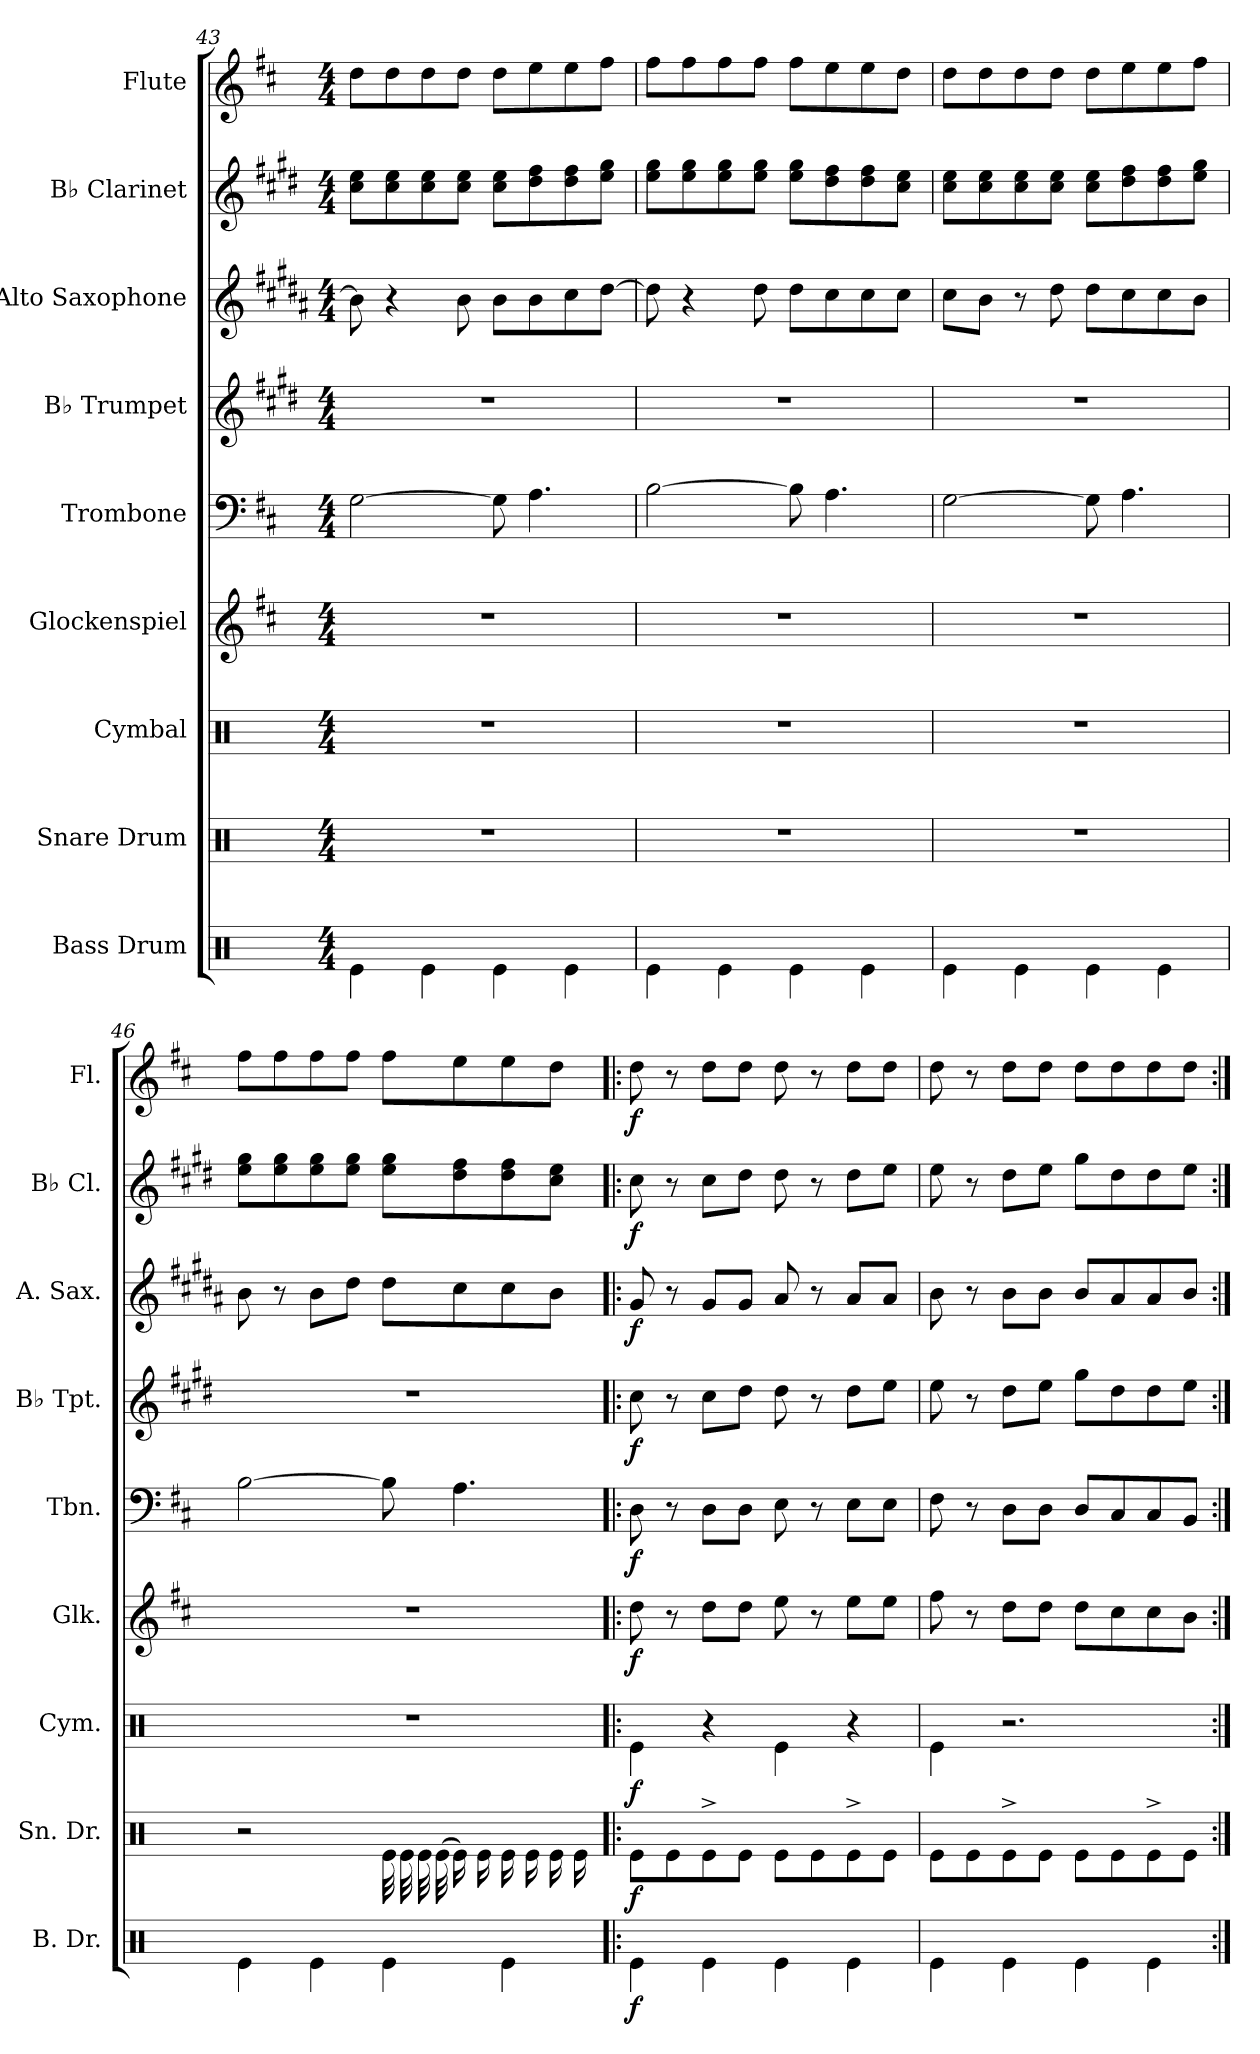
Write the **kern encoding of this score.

**kern	**dynam	**kern	**dynam	**kern	**dynam	**kern	**dynam	**kern	**dynam	**kern	**dynam	**kern	**dynam	**kern	**dynam	**kern	**dynam
*part9	*part9	*part8	*part8	*part7	*part7	*part6	*part6	*part5	*part5	*part4	*part4	*part3	*part3	*part2	*part2	*part1	*part1
*staff9	*staff9	*staff8	*staff8	*staff7	*staff7	*staff6	*staff6	*staff5	*staff5	*staff4	*staff4	*staff3	*staff3	*staff2	*staff2	*staff1	*staff1
*I"Bass Drum	*	*I"Snare Drum	*	*I"Cymbal	*	*I"Glockenspiel	*	*I"Trombone	*	*I"B♭ Trumpet	*	*I"Alto Saxophone	*	*I"B♭ Clarinet	*	*I"Flute	*
*I'B. Dr.	*	*I'Sn. Dr.	*	*I'Cym.	*	*I'Glk.	*	*I'Tbn.	*	*I'B♭ Tpt.	*	*I'A. Sax.	*	*I'B♭ Cl.	*	*I'Fl.	*
*clefX	*	*clefX	*	*clefX	*	*clefG2	*	*clefF4	*	*clefG2	*	*clefG2	*	*clefG2	*	*clefG2	*
*	*	*	*	*	*	*ITrd-14c-24	*	*	*	*ITrd1c2	*	*ITrd5c9	*	*ITrd1c2	*	*	*
*k[]	*	*k[]	*	*k[]	*	*k[f#c#]	*	*k[f#c#]	*	*k[f#c#]	*	*k[f#c#]	*	*k[f#c#]	*	*k[f#c#]	*
*M4/4	*	*M4/4	*	*M4/4	*	*M4/4	*	*M4/4	*	*M4/4	*	*M4/4	*	*M4/4	*	*M4/4	*
=43	=43	=43	=43	=43	=43	=43	=43	=43	=43	=43	=43	=43	=43	=43	=43	=43	=43
4Re\	.	1r	.	1r	.	1r	.	[2G\	.	1r	.	8d\]	.	8b\ 8dd\L	.	8dd\L	.
.	.	.	.	.	.	.	.	.	.	.	.	4r	.	8b\ 8dd\	.	8dd\	.
4Re\	.	.	.	.	.	.	.	.	.	.	.	.	.	8b\ 8dd\	.	8dd\	.
.	.	.	.	.	.	.	.	.	.	.	.	8d\	.	8b\ 8dd\J	.	8dd\J	.
4Re\	.	.	.	.	.	.	.	8G\]	.	.	.	8d\L	.	8b\ 8dd\L	.	8dd\L	.
.	.	.	.	.	.	.	.	4.A\	.	.	.	8d\	.	8cc#\ 8ee\	.	8ee\	.
4Re\	.	.	.	.	.	.	.	.	.	.	.	8e\	.	8cc#\ 8ee\	.	8ee\	.
.	.	.	.	.	.	.	.	.	.	.	.	[8f#\J	.	8dd\ 8ff#\J	.	8ff#\J	.
=44	=44	=44	=44	=44	=44	=44	=44	=44	=44	=44	=44	=44	=44	=44	=44	=44	=44
4Re\	.	1r	.	1r	.	1r	.	[2B\	.	1r	.	8f#\]	.	8dd\ 8ff#\L	.	8ff#\L	.
.	.	.	.	.	.	.	.	.	.	.	.	4r	.	8dd\ 8ff#\	.	8ff#\	.
4Re\	.	.	.	.	.	.	.	.	.	.	.	.	.	8dd\ 8ff#\	.	8ff#\	.
.	.	.	.	.	.	.	.	.	.	.	.	8f#\	.	8dd\ 8ff#\J	.	8ff#\J	.
4Re\	.	.	.	.	.	.	.	8B\]	.	.	.	8f#\L	.	8dd\ 8ff#\L	.	8ff#\L	.
.	.	.	.	.	.	.	.	4.A\	.	.	.	8e\	.	8cc#\ 8ee\	.	8ee\	.
4Re\	.	.	.	.	.	.	.	.	.	.	.	8e\	.	8cc#\ 8ee\	.	8ee\	.
.	.	.	.	.	.	.	.	.	.	.	.	8e\J	.	8b\ 8dd\J	.	8dd\J	.
=45	=45	=45	=45	=45	=45	=45	=45	=45	=45	=45	=45	=45	=45	=45	=45	=45	=45
4Re\	.	1r	.	1r	.	1r	.	[2G\	.	1r	.	8e\L	.	8b\ 8dd\L	.	8dd\L	.
.	.	.	.	.	.	.	.	.	.	.	.	8d\J	.	8b\ 8dd\	.	8dd\	.
4Re\	.	.	.	.	.	.	.	.	.	.	.	8r	.	8b\ 8dd\	.	8dd\	.
.	.	.	.	.	.	.	.	.	.	.	.	8f#\	.	8b\ 8dd\J	.	8dd\J	.
4Re\	.	.	.	.	.	.	.	8G\]	.	.	.	8f#\L	.	8b\ 8dd\L	.	8dd\L	.
.	.	.	.	.	.	.	.	4.A\	.	.	.	8e\	.	8cc#\ 8ee\	.	8ee\	.
4Re\	.	.	.	.	.	.	.	.	.	.	.	8e\	.	8cc#\ 8ee\	.	8ee\	.
.	.	.	.	.	.	.	.	.	.	.	.	8d\J	.	8dd\ 8ff#\J	.	8ff#\J	.
!!LO:PB:g=z
=46	=46	=46	=46	=46	=46	=46	=46	=46	=46	=46	=46	=46	=46	=46	=46	=46	=46
4Re\	.	2r	.	1r	.	1r	.	[2B\	.	1r	.	8d\	.	8dd\ 8ff#\L	.	8ff#\L	.
.	.	.	.	.	.	.	.	.	.	.	.	8r	.	8dd\ 8ff#\	.	8ff#\	.
4Re\	.	.	.	.	.	.	.	.	.	.	.	8d\L	.	8dd\ 8ff#\	.	8ff#\	.
.	.	.	.	.	.	.	.	.	.	.	.	8f#\J	.	8dd\ 8ff#\J	.	8ff#\J	.
*	*	*tremolo	*	*	*	*	*	*	*	*	*	*	*	*	*	*	*
4Re\	.	(32Re\LLL	.	.	.	.	.	8B\]	.	.	.	8f#\L	.	8dd\ 8ff#\L	.	8ff#\L	.
.	.	(32Re\	.	.	.	.	.	.	.	.	.	.	.	.	.	.	.
.	.	(32Re\	.	.	.	.	.	.	.	.	.	.	.	.	.	.	.
.	.	(32Re\	.	.	.	.	.	.	.	.	.	.	.	.	.	.	.
*	*	*Xtremolo	*	*	*	*	*	*	*	*	*	*	*	*	*	*	*
.	.	16Re\L)	.	.	.	.	.	4.A\	.	.	.	8e\	.	8cc#\ 8ee\	.	8ee\	.
.	.	16Re\JJ	.	.	.	.	.	.	.	.	.	.	.	.	.	.	.
4Re\	.	16Re\LL	.	.	.	.	.	.	.	.	.	8e\	.	8cc#\ 8ee\	.	8ee\	.
.	.	16Re\	.	.	.	.	.	.	.	.	.	.	.	.	.	.	.
.	.	16Re\	.	.	.	.	.	.	.	.	.	8d\J	.	8b\ 8dd\J	.	8dd\J	.
.	.	16Re\JJ	.	.	.	.	.	.	.	.	.	.	.	.	.	.	.
=47!|:	=47!|:	=47!|:	=47!|:	=47!|:	=47!|:	=47!|:	=47!|:	=47!|:	=47!|:	=47!|:	=47!|:	=47!|:	=47!|:	=47!|:	=47!|:	=47!|:	=47!|:
!	!LO:DY:b	!	!LO:DY:b	!	!LO:DY:b	!	!LO:DY:b	!	!LO:DY:b	!	!LO:DY:b	!	!LO:DY:b	!	!LO:DY:b	!	!LO:DY:b
4Re\	f	8Re\L	f	4Re\	f	8dddd\	f	8D\	f	8b\	f	8B/	f	8b\	f	8dd\	f
.	.	8Re\	.	.	.	8r	.	8r	.	8r	.	8r	.	8r	.	8r	.
4Re\	.	8Re^\	.	4r	.	8dddd\L	.	8D\L	.	8b\L	.	8B/L	.	8b\L	.	8dd\L	.
.	.	8Re\J	.	.	.	8dddd\J	.	8D\J	.	8cc#\J	.	8B/J	.	8cc#\J	.	8dd\J	.
4Re\	.	8Re\L	.	4Re\	.	8eeee\	.	8E\	.	8cc#\	.	8c#/	.	8cc#\	.	8dd\	.
.	.	8Re\	.	.	.	8r	.	8r	.	8r	.	8r	.	8r	.	8r	.
4Re\	.	8Re^\	.	4r	.	8eeee\L	.	8E\L	.	8cc#\L	.	8c#/L	.	8cc#\L	.	8dd\L	.
.	.	8Re\J	.	.	.	8eeee\J	.	8E\J	.	8dd\J	.	8c#/J	.	8dd\J	.	8dd\J	.
=48	=48	=48	=48	=48	=48	=48	=48	=48	=48	=48	=48	=48	=48	=48	=48	=48	=48
4Re\	.	8Re\L	.	4Re\	.	8ffff#\	.	8F#\	.	8dd\	.	8d\	.	8dd\	.	8dd\	.
.	.	8Re\	.	.	.	8r	.	8r	.	8r	.	8r	.	8r	.	8r	.
4Re\	.	8Re^\	.	2.r	.	8dddd\L	.	8D\L	.	8cc#\L	.	8d\L	.	8cc#\L	.	8dd\L	.
.	.	8Re\J	.	.	.	8dddd\J	.	8D\J	.	8dd\J	.	8d\J	.	8dd\J	.	8dd\J	.
4Re\	.	8Re\L	.	.	.	8dddd\L	.	8D/L	.	8ff#\L	.	8d/L	.	8ff#\L	.	8dd\L	.
.	.	8Re\	.	.	.	8cccc#\	.	8C#/	.	8cc#\	.	8c#/	.	8cc#\	.	8dd\	.
4Re\	.	8Re^\	.	.	.	8cccc#\	.	8C#/	.	8cc#\	.	8c#/	.	8cc#\	.	8dd\	.
.	.	8Re\J	.	.	.	8bbb\J	.	8BB/J	.	8dd\J	.	8d/J	.	8dd\J	.	8dd\J	.
=:|!	=:|!	=:|!	=:|!	=:|!	=:|!	=:|!	=:|!	=:|!	=:|!	=:|!	=:|!	=:|!	=:|!	=:|!	=:|!	=:|!	=:|!
*-	*-	*-	*-	*-	*-	*-	*-	*-	*-	*-	*-	*-	*-	*-	*-	*-	*-
